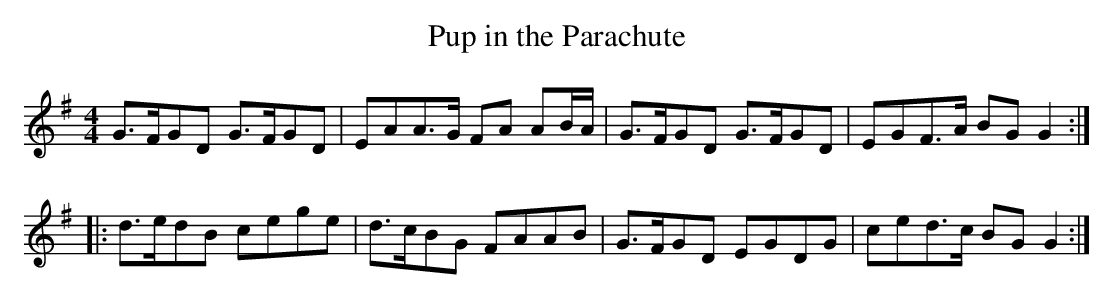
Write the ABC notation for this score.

X:1
T:Pup in the Parachute
M:4/4
L:1/8
K:G
G>FGD G>FGD |EAA>G FA AB/2A/2 |\
G>FGD G>FGD | EGF>A BG G2:|
|:d>edB cege | d>cBG FAAB | \
G>FGD EGDG | ced>c BGG2:|
